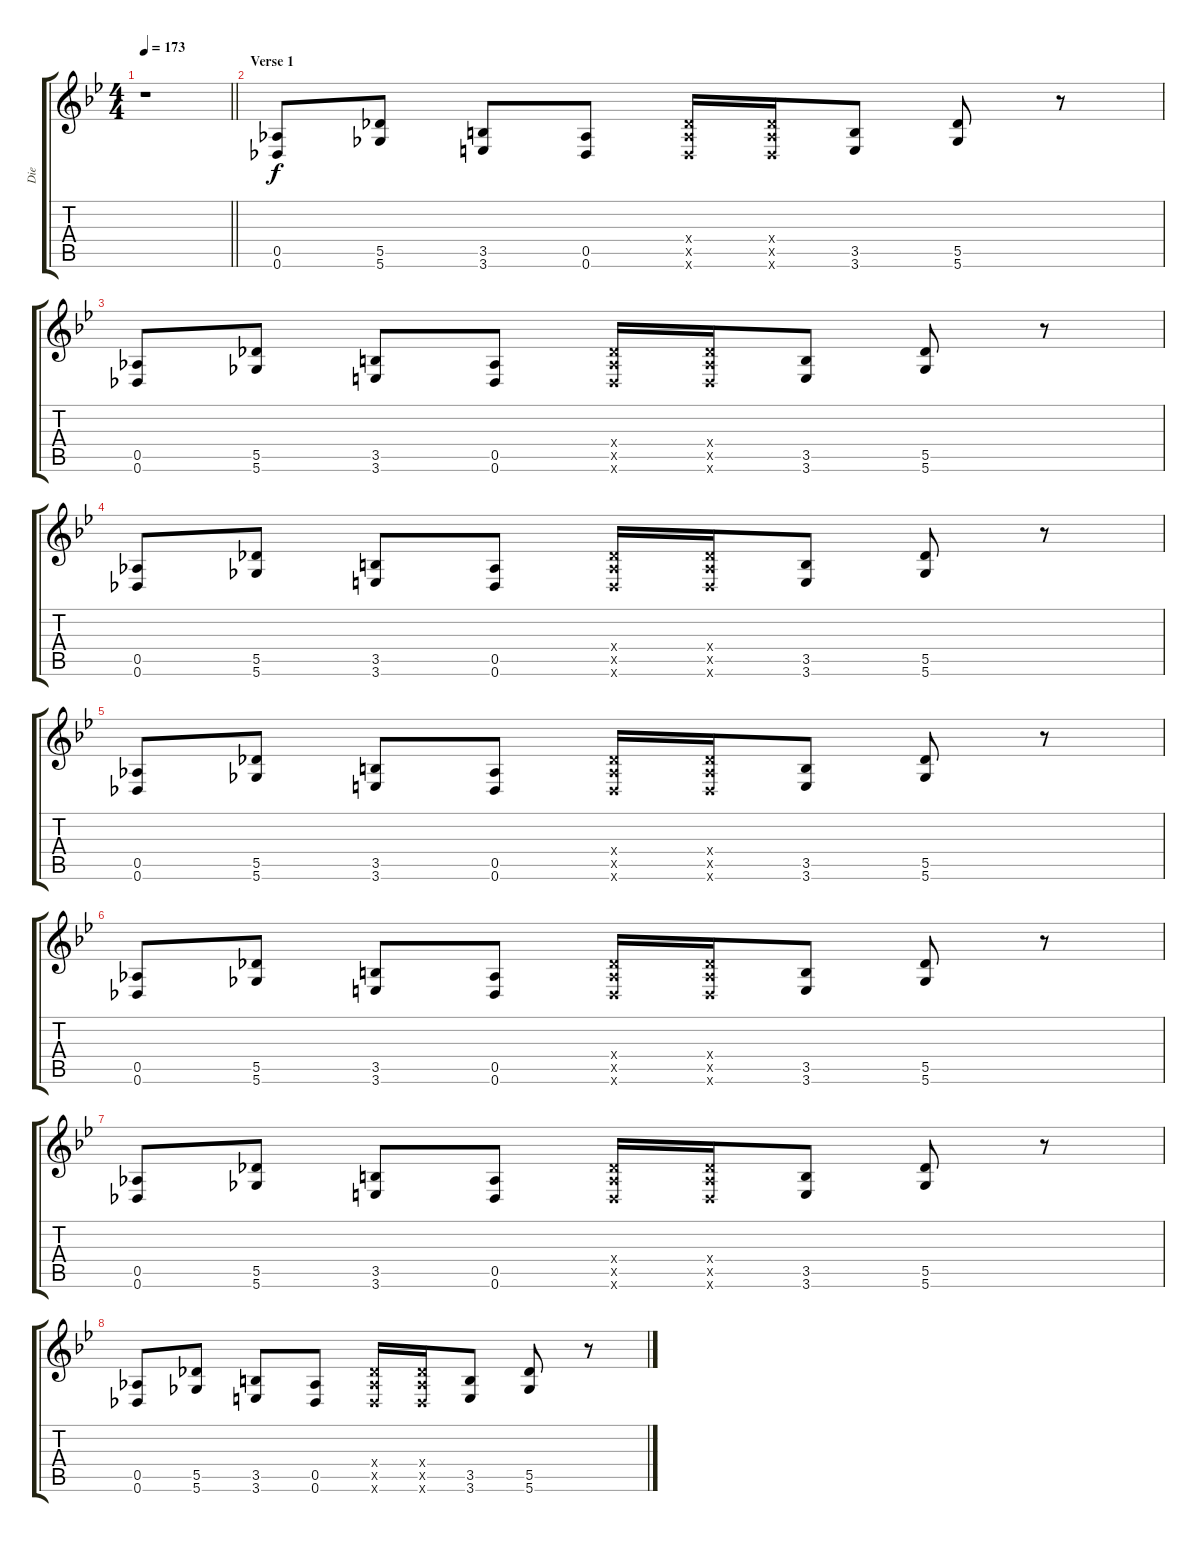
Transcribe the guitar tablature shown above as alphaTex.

\track ("Die" "Die") {instrument distortionguitar}
\staff {score tabs}
\tuning (Eb4 Bb3 Gb3 Db3 Ab2 Db2) {hide}
\ts (4 4)
\tempo 173
\clef g2
\barLineRight lightlight
\ks bb
r.1{dy f} |
\section ("" "Verse 1")
(0.5 0.6).8 (5.5 5.6).8 (3.5 3.6).8 (0.5 0.6).8 (0.4{x} 0.5{x} 0.6{x}).16 (0.4{x} 0.5{x} 0.6{x}).16 (3.5 3.6).8 (5.5 5.6).8 r.8 |
(0.5 0.6).8 (5.5 5.6).8 (3.5 3.6).8 (0.5 0.6).8 (0.4{x} 0.5{x} 0.6{x}).16 (0.4{x} 0.5{x} 0.6{x}).16 (3.5 3.6).8 (5.5 5.6).8 r.8 |
(0.5 0.6).8 (5.5 5.6).8 (3.5 3.6).8 (0.5 0.6).8 (0.4{x} 0.5{x} 0.6{x}).16 (0.4{x} 0.5{x} 0.6{x}).16 (3.5 3.6).8 (5.5 5.6).8 r.8 |
(0.5 0.6).8 (5.5 5.6).8 (3.5 3.6).8 (0.5 0.6).8 (0.4{x} 0.5{x} 0.6{x}).16 (0.4{x} 0.5{x} 0.6{x}).16 (3.5 3.6).8 (5.5 5.6).8 r.8 |
(0.5 0.6).8 (5.5 5.6).8 (3.5 3.6).8 (0.5 0.6).8 (0.4{x} 0.5{x} 0.6{x}).16 (0.4{x} 0.5{x} 0.6{x}).16 (3.5 3.6).8 (5.5 5.6).8 r.8 |
(0.5 0.6).8 (5.5 5.6).8 (3.5 3.6).8 (0.5 0.6).8 (0.4{x} 0.5{x} 0.6{x}).16 (0.4{x} 0.5{x} 0.6{x}).16 (3.5 3.6).8 (5.5 5.6).8 r.8 |
(0.5 0.6).8 (5.5 5.6).8 (3.5 3.6).8 (0.5 0.6).8 (0.4{x} 0.5{x} 0.6{x}).16 (0.4{x} 0.5{x} 0.6{x}).16 (3.5 3.6).8 (5.5 5.6).8 r.8
